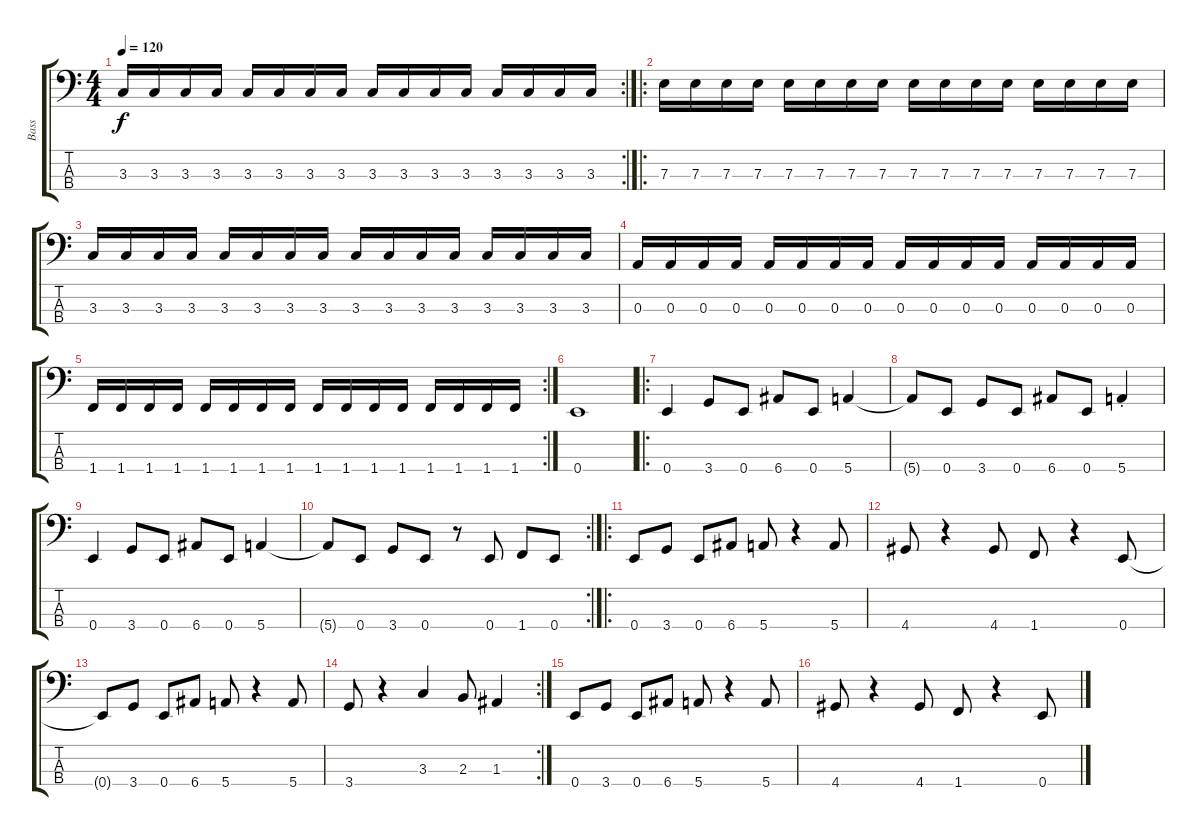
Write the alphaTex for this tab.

\track ("Bass" "Bass") {instrument electricbasspick}
\staff {score tabs}
\tuning (G2 D2 A1 E1) {hide}
\rc 2
\ts (4 4)
\tempo 120
\clef f4
\ks c
3.3.16{dy f} 3.3.16 3.3.16 3.3.16 3.3.16 3.3.16 3.3.16 3.3.16 3.3.16 3.3.16 3.3.16 3.3.16 3.3.16 3.3.16 3.3.16 3.3.16 |
\ro
7.3.16 7.3.16 7.3.16 7.3.16 7.3.16 7.3.16 7.3.16 7.3.16 7.3.16 7.3.16 7.3.16 7.3.16 7.3.16 7.3.16 7.3.16 7.3.16 |
3.3.16 3.3.16 3.3.16 3.3.16 3.3.16 3.3.16 3.3.16 3.3.16 3.3.16 3.3.16 3.3.16 3.3.16 3.3.16 3.3.16 3.3.16 3.3.16 |
0.3.16 0.3.16 0.3.16 0.3.16 0.3.16 0.3.16 0.3.16 0.3.16 0.3.16 0.3.16 0.3.16 0.3.16 0.3.16 0.3.16 0.3.16 0.3.16 |
\rc 2
1.4.16 1.4.16 1.4.16 1.4.16 1.4.16 1.4.16 1.4.16 1.4.16 1.4.16 1.4.16 1.4.16 1.4.16 1.4.16 1.4.16 1.4.16 1.4.16 |
0.4.1 |
\ro
0.4.4 3.4.8 0.4.8 6.4.8 0.4.8 5.4.4 |
5.4{t}.8 0.4.8 3.4.8 0.4.8 6.4.8 0.4.8 5.4{st}.4 |
0.4.4 3.4.8 0.4.8 6.4.8 0.4.8 5.4.4 |
\rc 2
5.4{t}.8 0.4.8 3.4.8 0.4.8 r.8 0.4.8 1.4.8 0.4.8 |
\ro
0.4.8 3.4.8 0.4.8 6.4.8 5.4.8 r.4 5.4.8 |
4.4.8 r.4 4.4.8 1.4.8 r.4 0.4.8 |
0.4{t}.8 3.4.8 0.4.8 6.4.8 5.4.8 r.4 5.4.8 |
\rc 2
3.4.8 r.4 3.3.4 2.3.8 1.3.4 |
0.4.8 3.4.8 0.4.8 6.4.8 5.4.8 r.4 5.4.8 |
4.4.8 r.4 4.4.8 1.4.8 r.4 0.4.8
